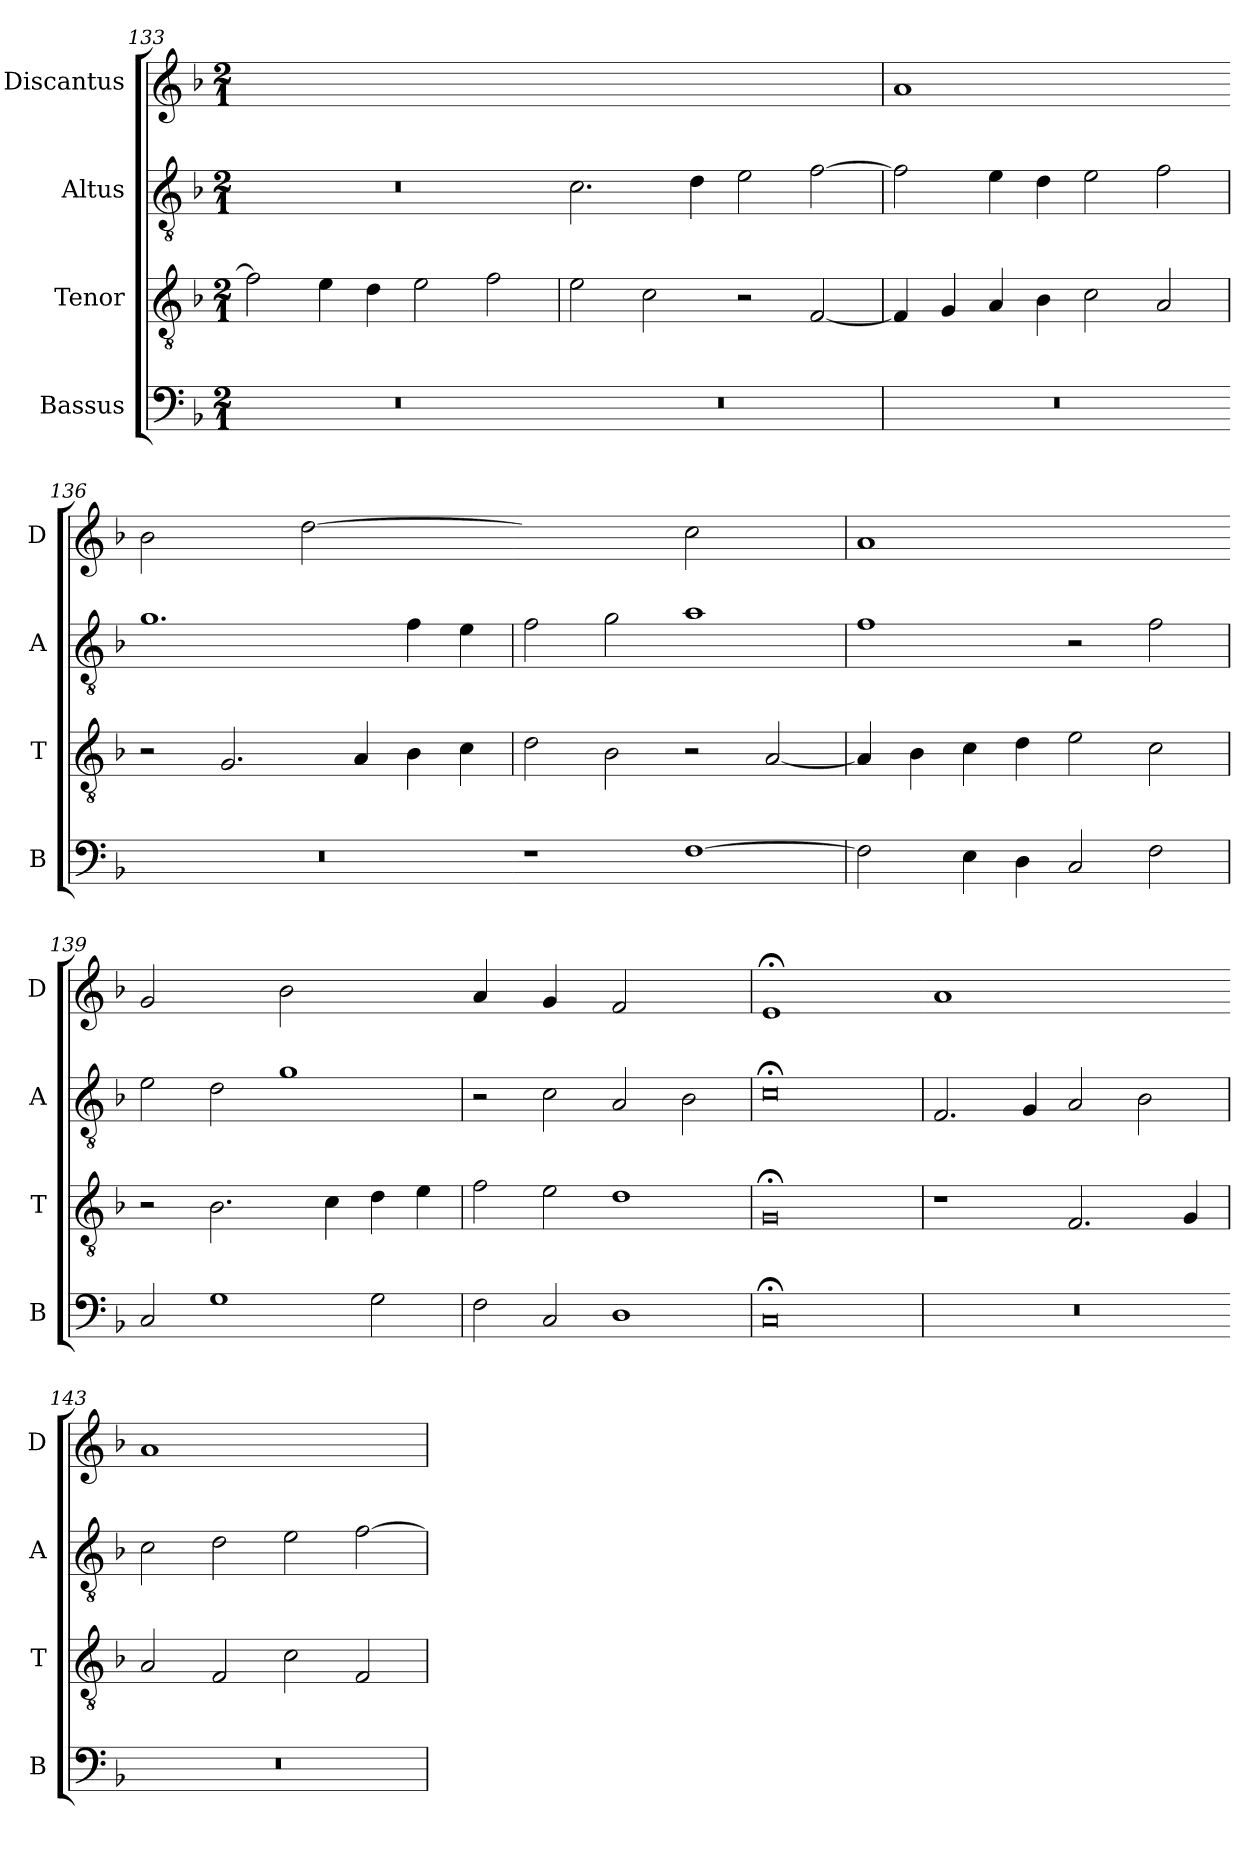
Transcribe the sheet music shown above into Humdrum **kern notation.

**kern	**kern	**kern	**kern
*part4	*part3	*part2	*part1
*staff4	*staff3	*staff2	*staff1
*I"Bassus	*I"Tenor	*I"Altus	*I"Discantus
*I'B	*I'T	*I'A	*I'D
*clefF4	*clefGv2	*clefGv2	*clefG2
*k[b-]	*k[b-]	*k[b-]	*k[b-]
*M2/1	*M2/1	*M2/1	*M2/1
=133	=133	=133	=133
!	!	!	!LO:N:vis=1
0r	2f\]	0r	0ccyy_
.	4e\	.	.
.	4d\	.	.
.	2e\	.	.
.	2f\	.	.
=134	=134	=134	=134-
!	!	!	!LO:N:vis=1
0r	2e\	2.c\	0ccyy]
.	2c\	.	.
.	.	4d\	.
.	2r	2e\	.
.	[2F/	[2f\	.
=135	=135	=135	=135
!	!	!	!LO:N:vis=1
0r	4F/]	2f\]	0a
.	4G/	.	.
.	4A/	4e\	.
.	4B-\	4d\	.
.	2c\	2e\	.
.	2A/	2f\	.
=136	=136	=136	=136-
!	!	!	!LO:N:vis=2
0r	2r	1.g	1b-
.	2.G/	.	.
!	!	!	!LO:N:vis=2
.	.	.	[1dd
.	4A/	.	.
.	4B-\	4f\	.
.	4c\	4e\	.
=137	=137	=137	=137-
!	!	!	!LO:N:vis=2
1r	2d\	2f\	1ddyy]
.	2B-\	2g\	.
!	!	!	!LO:N:vis=2
[1F	2r	1a	1cc
.	[2A/	.	.
=138	=138	=138	=138
!	!	!	!LO:N:vis=1
2F\]	4A/]	1f	0a
.	4B-\	.	.
4E\	4c\	.	.
4D\	4d\	.	.
2C/	2e\	2r	.
2F\	2c\	2f\	.
=139	=139	=139	=139-
!	!	!	!LO:N:vis=2
2C/	2r	2e\	1g
1G	2.B-\	2d\	.
!	!	!	!LO:N:vis=2
.	.	1g	1b-
.	4c\	.	.
2G\	4d\	.	.
.	4e\	.	.
=140	=140	=140	=140-
!	!	!	!LO:N:vis=4
2F\	2f\	2r	2a/
!	!	!	!LO:N:vis=4
2C/	2e\	2c\	2g/
!	!	!	!LO:N:vis=2
1D	1d	2A/	1f
.	.	2B-\	.
=141	=141	=141	=141
!	!	!	!LO:N:vis=1
0C;<	0G;<	0c;<	0e;<
=142	=142	=142	=142-
!	!	!	!LO:N:vis=1
0r	1r	2.F/	0a
.	.	4G/	.
.	2.F/	2A/	.
.	.	2B-\	.
.	4G/	.	.
=143	=143	=143	=143-
!	!	!	!LO:N:vis=1
0r	2A/	2c\	0a
.	2F/	2d\	.
.	2c\	2e\	.
.	2F/	[2f\	.
=	=	=	=
*-	*-	*-	*-
